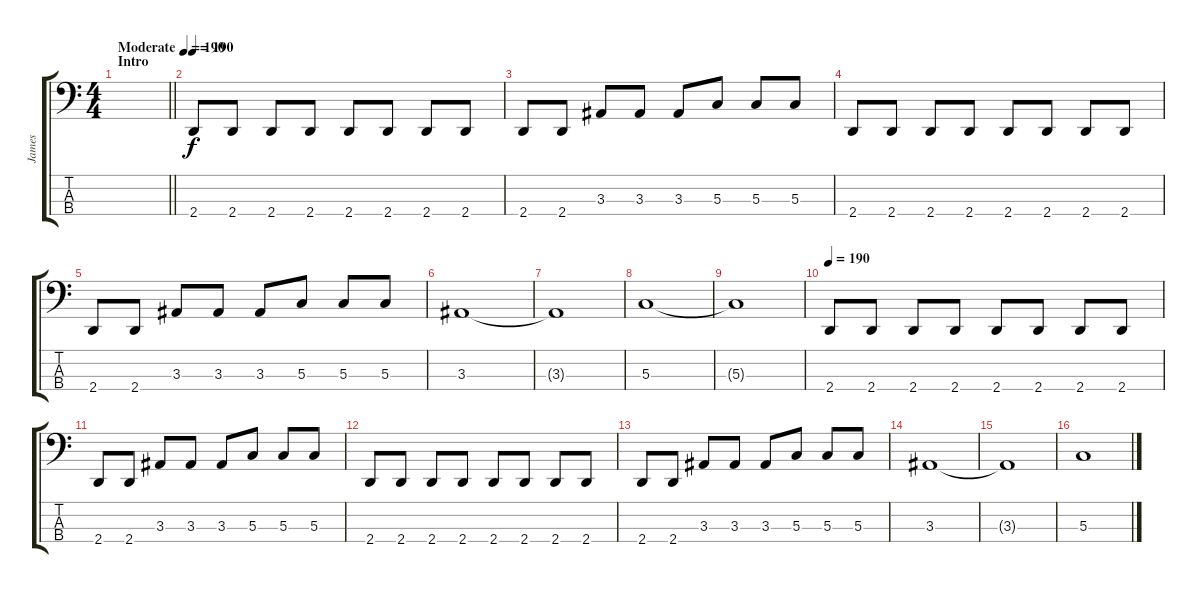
\track ("James" "James") {instrument electricbasspick bank 255}
\staff {score tabs}
\tuning (F2 C2 G1 C1) {hide}
\ts (4 4)
\section ("" "Intro")
\tempo (190 "Moderate")
\tempo 210
\tempo (190 "Moderate")
\clef f4
\barLineRight lightlight
\ks c
|
\tempo 190
2.4.8 2.4.8 2.4.8 2.4.8 2.4.8 2.4.8 2.4.8 2.4.8 |
2.4.8 2.4.8 3.3.8 3.3.8 3.3.8 5.3.8 5.3.8 5.3.8 |
2.4.8 2.4.8 2.4.8 2.4.8 2.4.8 2.4.8 2.4.8 2.4.8 |
2.4.8 2.4.8 3.3.8 3.3.8 3.3.8 5.3.8 5.3.8 5.3.8 |
3.3.1 |
3.3{t}.1 |
5.3.1 |
5.3{t}.1 |
\tempo 190
2.4.8 2.4.8 2.4.8 2.4.8 2.4.8 2.4.8 2.4.8 2.4.8 |
2.4.8 2.4.8 3.3.8 3.3.8 3.3.8 5.3.8 5.3.8 5.3.8 |
2.4.8 2.4.8 2.4.8 2.4.8 2.4.8 2.4.8 2.4.8 2.4.8 |
2.4.8 2.4.8 3.3.8 3.3.8 3.3.8 5.3.8 5.3.8 5.3.8 |
3.3.1 |
3.3{t}.1 |
5.3.1
